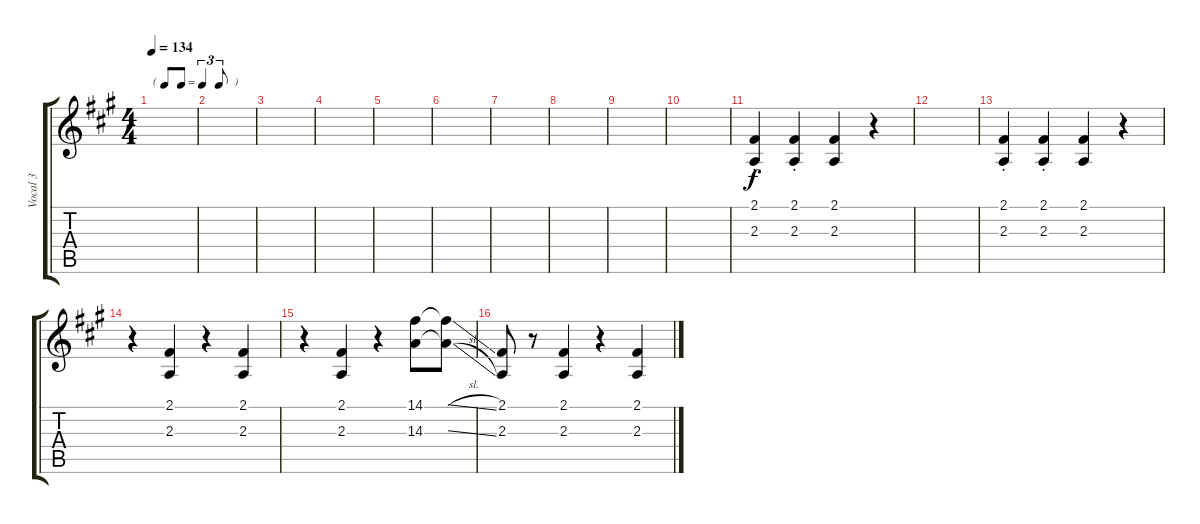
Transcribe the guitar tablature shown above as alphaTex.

\track ("Vocal 3" "Vocal 3") {instrument altosax}
\staff {score tabs}
\tuning (E4 B3 G3 D3 A2 E2) {hide}
\ts (4 4)
\tf triplet8th
\tempo 134
\clef g2
\ks f#minor
|
|
|
|
|
|
|
|
|
|
(2.1{st} 2.3{st}).4{volume 11} (2.1{st} 2.3{st}).4 (2.1 2.3).4 r.4 |
|
(2.1{st} 2.3{st}).4 (2.1{st} 2.3{st}).4 (2.1 2.3).4 r.4 |
r.4 (2.1 2.3).4 r.4 (2.1 2.3).4 |
r.4 (2.1 2.3).4 r.4 (14.1 14.3).8 (14.1{sl t} 14.3{sl t}).8{volume 2} |
(2.1 2.3).8 r.8 (2.1 2.3).4{volume 11} r.4 (2.1 2.3).4
